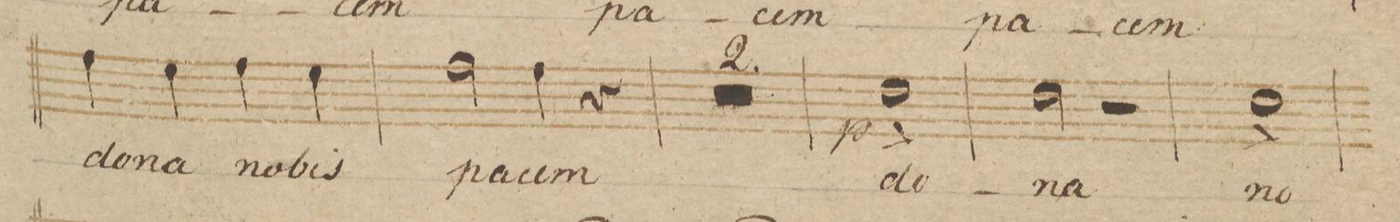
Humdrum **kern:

**kern	**text	**dynam
*I"Tenore.	*	*
*clefC4	*	*
*k[b-]	*	*
*met(c|)	*	*
*M2/2	*	*
4e\	do-	.
4d\	-na	.
4e\	no-	.
4d\	-bis	.
=41	=41	=41
2e\	pa-	.
4e\	-cem	.
4r	.	.
=42	=42	=42
0r	.	.
=43	=43	=43
=44	=44	=44
1c\^<	do-	p
=45	=45	=45
2c\	-na	.
2r	.	.
=46	=46	=46
1c\^<	no-	.
=47	=47	=47
*-	*-	*-
